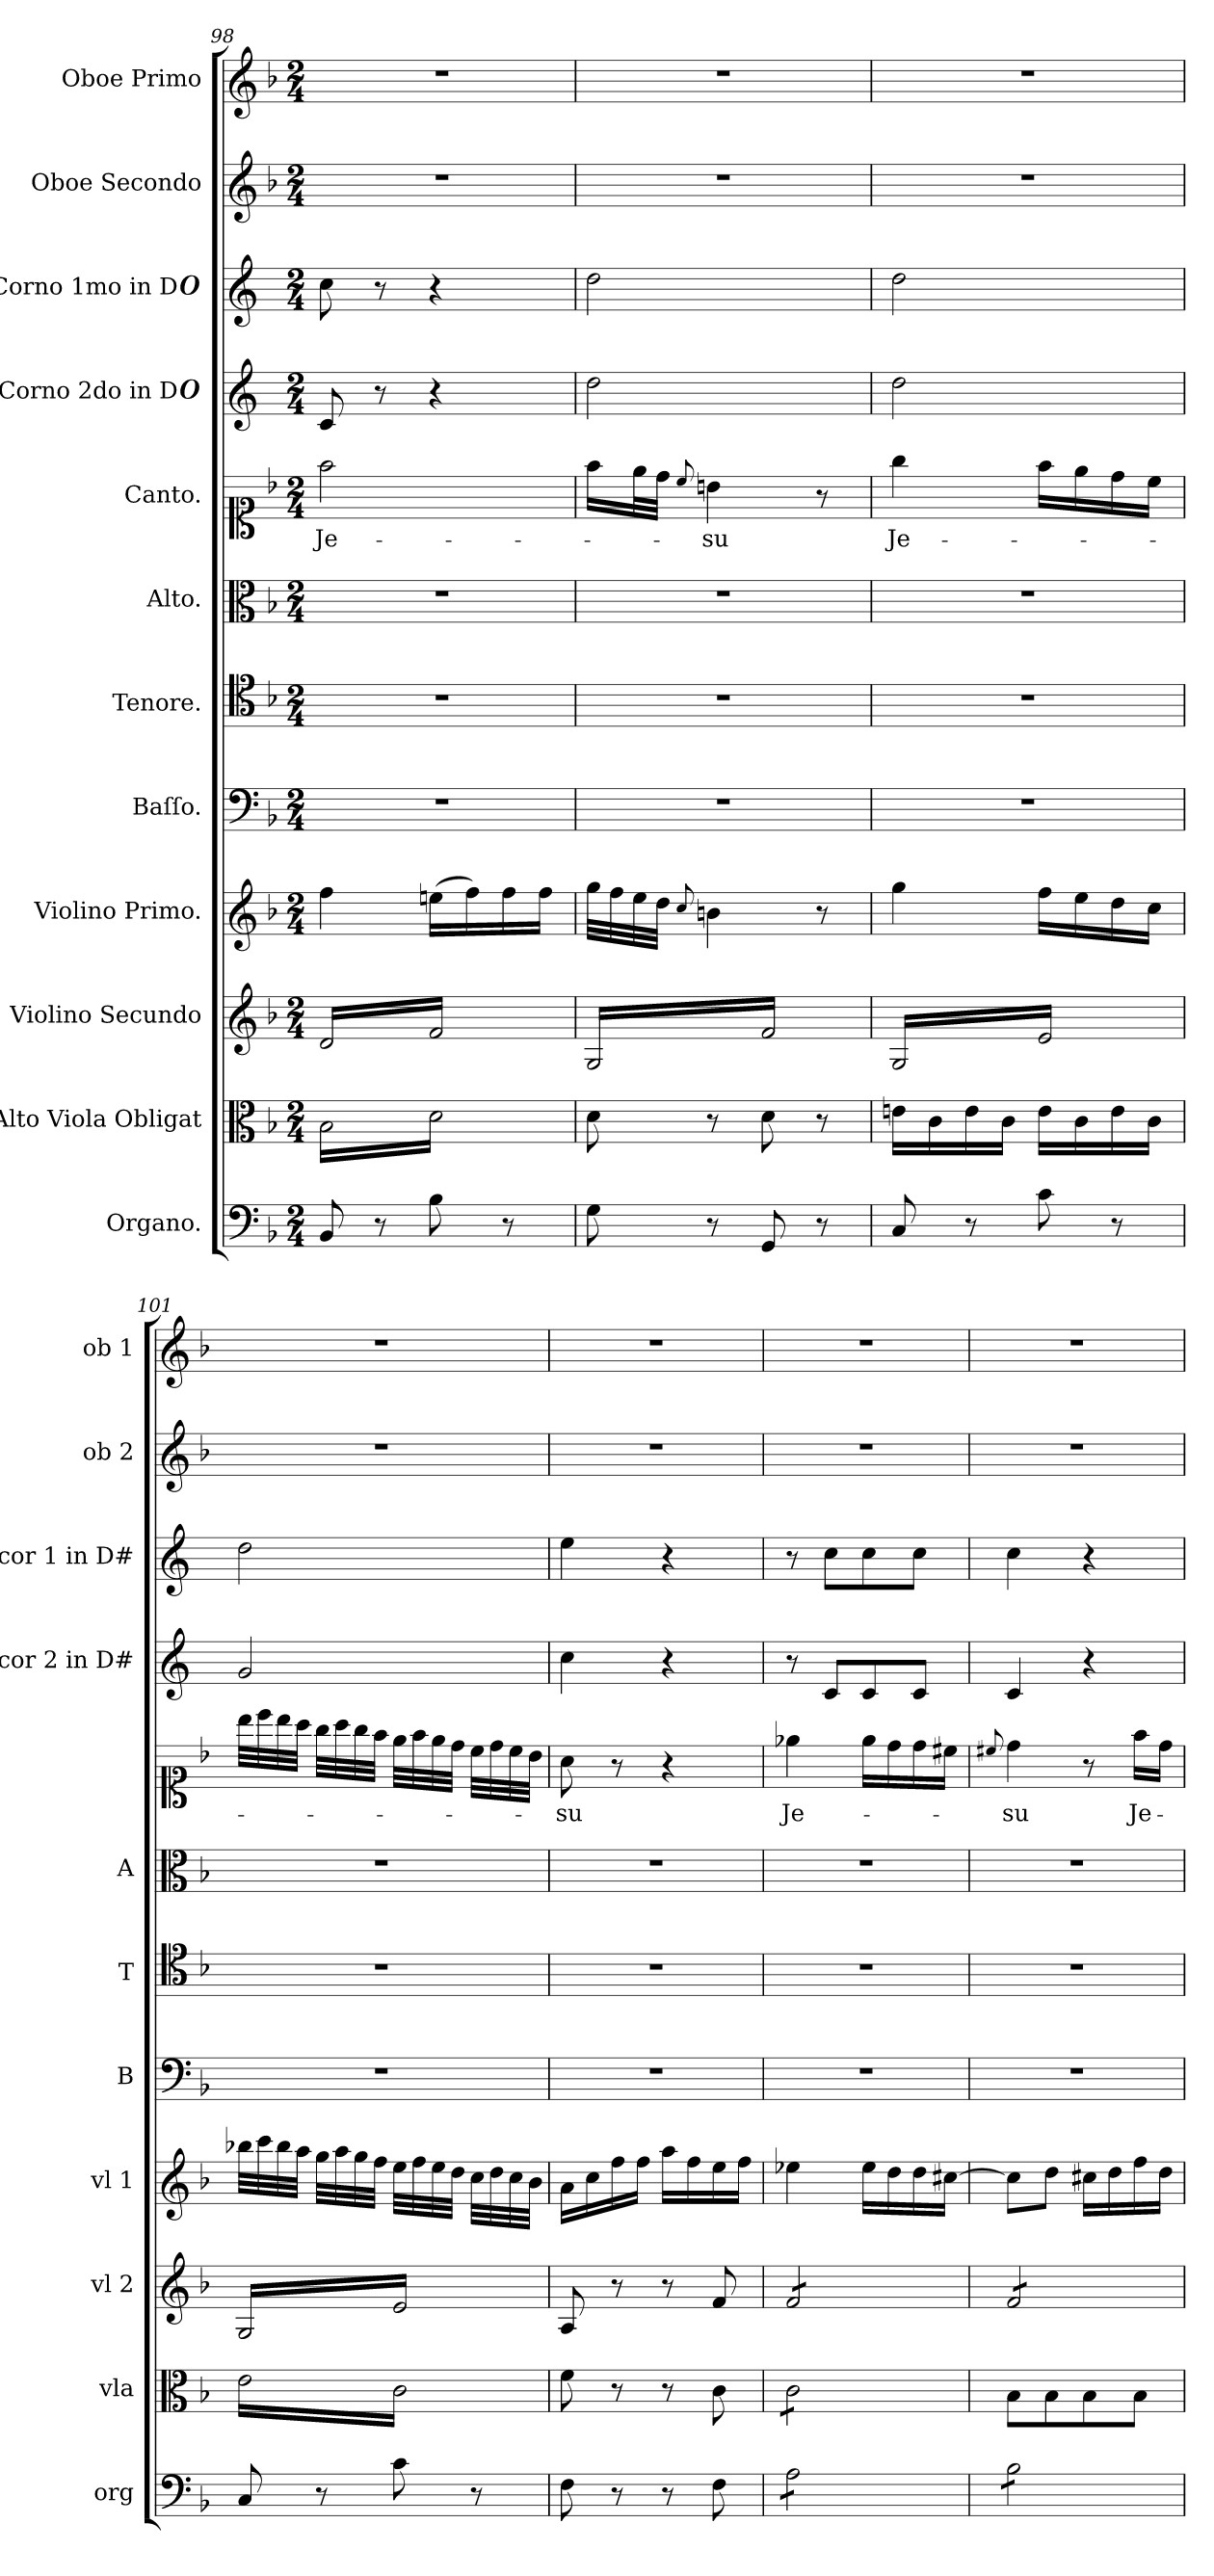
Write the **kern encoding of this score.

**kern	**kern	**kern	**kern	**kern	**kern	**kern	**kern	**text	**kern	**kern	**kern	**kern
*part12	*part11	*part10	*part9	*part8	*part7	*part6	*part5	*part5	*part4	*part3	*part2	*part1
*staff12	*staff11	*staff10	*staff9	*staff8	*staff7	*staff6	*staff5	*staff5	*staff4	*staff3	*staff2	*staff1
*I"Organo.	*I"Alto Viola Obligat	*I"Violino Secundo	*I"Violino Primo.	*I"Baſſo.	*I"Tenore.	*I"Alto.	*I"Canto.	*	*I"Corno 2do in D#	*I"Corno 1mo in D#	*I"Oboe Secondo	*I"Oboe Primo
*I'org	*I'vla	*I'vl 2	*I'vl 1	*I'B	*I'T	*I'A	*	*	*I'cor 2 in D#	*I'cor 1 in D#	*I'ob 2	*I'ob 1
*clefF4	*clefC3	*clefG2	*clefG2	*clefF4	*clefC4	*clefC3	*clefC1	*	*clefG2	*clefG2	*clefG2	*clefG2
*	*	*	*	*	*	*	*	*	*ITrd4c7	*ITrd4c7	*	*
*k[b-]	*k[b-]	*k[b-]	*k[b-]	*k[b-]	*k[b-]	*k[b-]	*k[b-]	*	*k[b-]	*k[b-]	*k[b-]	*k[b-]
*F:	*F:	*F:	*F:	*F:	*F:	*F:	*F:	*	*F:	*F:	*F:	*F:
*M2/4	*M2/4	*M2/4	*M2/4	*M2/4	*M2/4	*M2/4	*M2/4	*	*M2/4	*M2/4	*M2/4	*M2/4
=98	=98	=98	=98	=98	=98	=98	=98	=98	=98	=98	=98	=98
*	*tremolo	*	*	*	*	*	*	*	*	*	*	*
*	*	*tremolo	*	*	*	*	*	*	*	*	*	*
8BB-/	16B-\LL	16d/LL	4ff\	2r	2r	2r	2ff\	Je-	8F/	8f\	2r	2r
.	16d\	16f/	.	.	.	.	.	.	.	.	.	.
8r	16B-\	16d/	.	.	.	.	.	.	8r	8r	.	.
.	16d\	16f/	.	.	.	.	.	.	.	.	.	.
8B-\	16B-\	16d/	(16een\LL	.	.	.	.	.	4r	4r	.	.
.	16d\	16f/	16ff\)	.	.	.	.	.	.	.	.	.
8r	16B-\	16d/	16ff\	.	.	.	.	.	.	.	.	.
.	16d\JJ	16f/JJ	16ff\JJ	.	.	.	.	.	.	.	.	.
*	*Xtremolo	*	*	*	*	*	*	*	*	*	*	*
=99	=99	=99	=99	=99	=99	=99	=99	=99	=99	=99	=99	=99
8G\	8d\	16G/LL	32gg\LLL	2r	2r	2r	16ff\LL	.	2g\	2g\	2r	2r
.	.	.	32ff\	.	.	.	.	.	.	.	.	.
.	.	16f/	32ee\	.	.	.	32ee\L	.	.	.	.	.
.	.	.	32dd\JJJ	.	.	.	32dd\JJJ	.	.	.	.	.
.	.	.	8qqcc/	.	.	.	8qqcc/	.	.	.	.	.
8r	8r	16G/	4bn\	.	.	.	4bn\	-su	.	.	.	.
.	.	16f/	.	.	.	.	.	.	.	.	.	.
8GG/	8d\	16G/	.	.	.	.	.	.	.	.	.	.
.	.	16f/	.	.	.	.	.	.	.	.	.	.
8r	8r	16G/	8r	.	.	.	8r	.	.	.	.	.
.	.	16f/JJ	.	.	.	.	.	.	.	.	.	.
=100	=100	=100	=100	=100	=100	=100	=100	=100	=100	=100	=100	=100
8C/	16en\LL	16G/LL	4gg\	2r	2r	2r	4gg\	Je-	2g\	2g\	2r	2r
.	16c\	16e/	.	.	.	.	.	.	.	.	.	.
8r	16e\	16G/	.	.	.	.	.	.	.	.	.	.
.	16c\JJ	16e/	.	.	.	.	.	.	.	.	.	.
8c\	16e\LL	16G/	16ff\LL	.	.	.	16ff\LL	.	.	.	.	.
.	16c\	16e/	16ee\	.	.	.	16ee\	.	.	.	.	.
8r	16e\	16G/	16dd\	.	.	.	16dd\	.	.	.	.	.
.	16c\JJ	16e/JJ	16cc\JJ	.	.	.	16cc\JJ	.	.	.	.	.
=101	=101	=101	=101	=101	=101	=101	=101	=101	=101	=101	=101	=101
*	*tremolo	*	*	*	*	*	*	*	*	*	*	*
8C/	16e\LL	16G/LL	32bb-X\LLL	2r	2r	2r	32bb-\LLL	.	2c/	2g\	2r	2r
.	.	.	32ccc\	.	.	.	32ccc\	.	.	.	.	.
.	16c\	16e/	32bb-\	.	.	.	32bb-\	.	.	.	.	.
.	.	.	32aa\JJJ	.	.	.	32aa\JJJ	.	.	.	.	.
8r	16e\	16G/	32gg\LLL	.	.	.	32gg\LLL	.	.	.	.	.
.	.	.	32aa\	.	.	.	32aa\	.	.	.	.	.
.	16c\	16e/	32gg\	.	.	.	32gg\	.	.	.	.	.
.	.	.	32ff\JJJ	.	.	.	32ff\JJJ	.	.	.	.	.
8c\	16e\	16G/	32ee\LLL	.	.	.	32ee\LLL	.	.	.	.	.
.	.	.	32ff\	.	.	.	32ff\	.	.	.	.	.
.	16c\	16e/	32ee\	.	.	.	32ee\	.	.	.	.	.
.	.	.	32dd\JJJ	.	.	.	32dd\JJJ	.	.	.	.	.
8r	16e\	16G/	32cc\LLL	.	.	.	32cc\LLL	.	.	.	.	.
.	.	.	32dd\	.	.	.	32dd\	.	.	.	.	.
.	16c\JJ	16e/JJ	32cc\	.	.	.	32cc\	.	.	.	.	.
*	*	*Xtremolo	*	*	*	*	*	*	*	*	*	*
*	*Xtremolo	*	*	*	*	*	*	*	*	*	*	*
.	.	.	32b-\JJJ	.	.	.	32b-\JJJ	.	.	.	.	.
=102	=102	=102	=102	=102	=102	=102	=102	=102	=102	=102	=102	=102
8F\	8f\	8A/	16a\LL	2r	2r	2r	8a\	-su	4f\	4a\	2r	2r
.	.	.	16cc\	.	.	.	.	.	.	.	.	.
8r	8r	8r	16ff\	.	.	.	8r	.	.	.	.	.
.	.	.	16ff\JJ	.	.	.	.	.	.	.	.	.
8r	8r	8r	16aa\LL	.	.	.	4r	.	4r	4r	.	.
.	.	.	16ff\	.	.	.	.	.	.	.	.	.
8F\	8c\	8f/	16ee\	.	.	.	.	.	.	.	.	.
.	.	.	16ff\JJ	.	.	.	.	.	.	.	.	.
=103	=103	=103	=103	=103	=103	=103	=103	=103	=103	=103	=103	=103
*tremolo	*	*	*	*	*	*	*	*	*	*	*	*
*	*tremolo	*	*	*	*	*	*	*	*	*	*	*
*	*	*tremolo	*	*	*	*	*	*	*	*	*	*
8A\L	8c\L	8f/L	4ee-X\	2r	2r	2r	4ee-X\	Je-	8r	8r	2r	2r
8A\	8c\	8f/	.	.	.	.	.	.	8F/L	8f\L	.	.
8A\	8c\	8f/	16ee-\LL	.	.	.	16ee-\LL	.	8F/	8f\	.	.
.	.	.	16dd\	.	.	.	16dd\	.	.	.	.	.
8A\J	8c\J	8f/J	16dd\	.	.	.	16dd\	.	8F/J	8f\J	.	.
*	*Xtremolo	*	*	*	*	*	*	*	*	*	*	*
.	.	.	[16cc#X\JJ	.	.	.	16cc#X\JJ	.	.	.	.	.
=104	=104	=104	=104	=104	=104	=104	=104	=104	=104	=104	=104	=104
.	.	.	.	.	.	.	8qqcc#X/	.	.	.	.	.
8B-\L	8B-\L	8f/L	8cc#\L]	2r	2r	2r	4dd\	-su	4F/	4f\	2r	2r
8B-\	8B-\	8f/	8dd\J	.	.	.	.	.	.	.	.	.
8B-\	8B-\	8f/	16cc#X\LL	.	.	.	8r	.	4r	4r	.	.
.	.	.	16dd\	.	.	.	.	.	.	.	.	.
8B-\J	8B-\J	8f/J	16ff\	.	.	.	16ff\LL	Je-	.	.	.	.
*	*	*Xtremolo	*	*	*	*	*	*	*	*	*	*
*Xtremolo	*	*	*	*	*	*	*	*	*	*	*	*
.	.	.	16dd\JJ	.	.	.	16dd\JJ	.	.	.	.	.
=	=	=	=	=	=	=	=	=	=	=	=	=
*-	*-	*-	*-	*-	*-	*-	*-	*-	*-	*-	*-	*-
